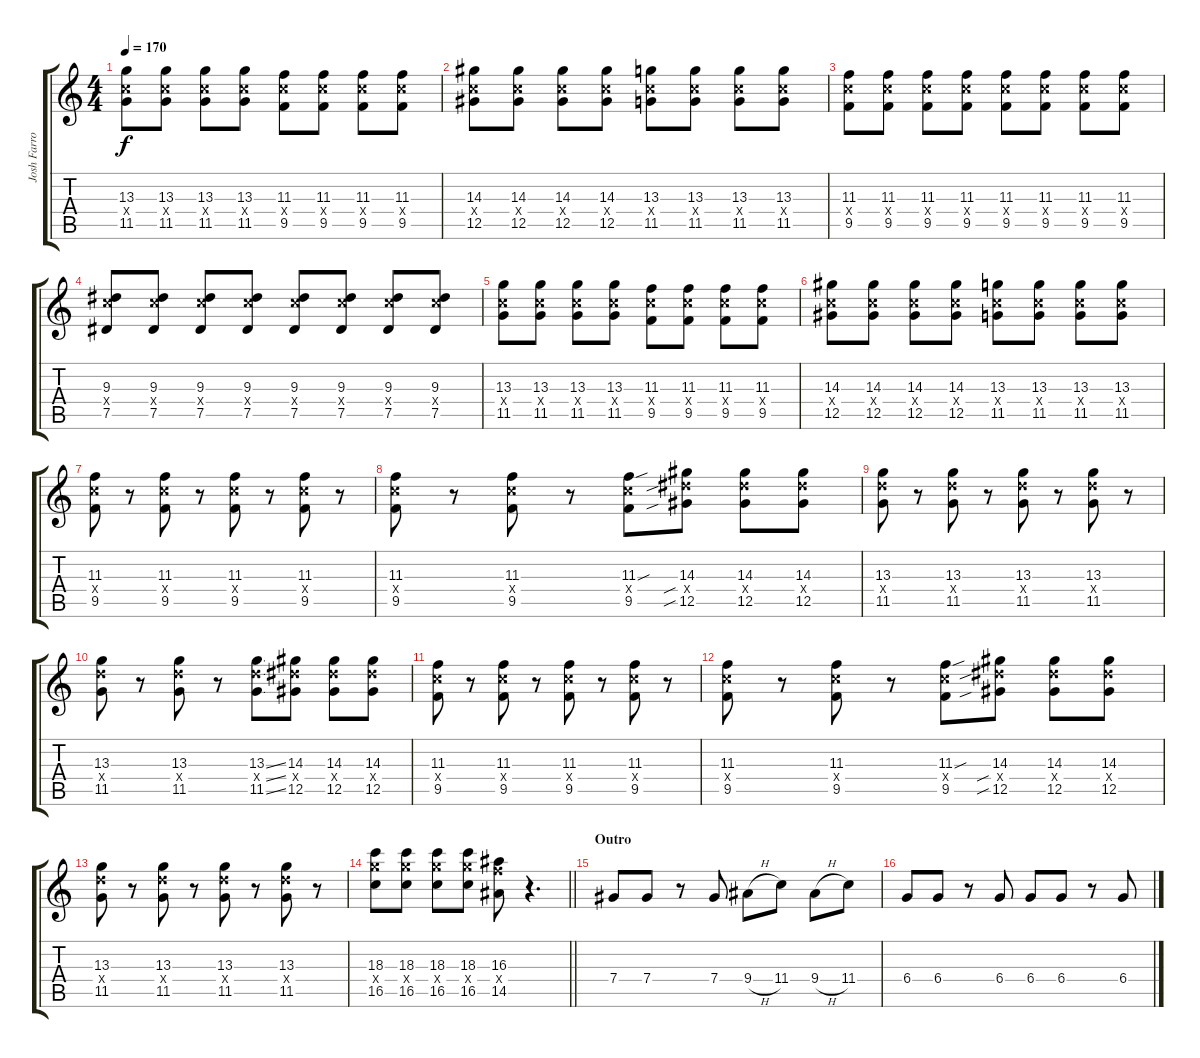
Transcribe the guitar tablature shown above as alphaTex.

\track ("Josh Farro (Lead Guitar)" "Josh Farro") {instrument distortionguitar}
\staff {score tabs}
\tuning (Eb4 Bb3 Gb3 Db3 Ab2 Db2) {hide}
\ts (4 4)
\tempo 170
\clef g2
\ks c
(13.3 11.4{x} 11.5).8{dy f} (13.3 11.4{x} 11.5).8 (13.3 11.4{x} 11.5).8 (13.3 11.4{x} 11.5).8 (11.3 11.4{x} 9.5).8 (11.3 11.4{x} 9.5).8 (11.3 11.4{x} 9.5).8 (11.3 11.4{x} 9.5).8 |
(14.3 11.4{x} 12.5).8 (14.3 11.4{x} 12.5).8 (14.3 11.4{x} 12.5).8 (14.3 11.4{x} 12.5).8 (13.3 11.4{x} 11.5).8 (13.3 11.4{x} 11.5).8 (13.3 11.4{x} 11.5).8 (13.3 11.4{x} 11.5).8 |
(11.3 11.4{x} 9.5).8 (11.3 11.4{x} 9.5).8 (11.3 11.4{x} 9.5).8 (11.3 11.4{x} 9.5).8 (11.3 11.4{x} 9.5).8 (11.3 11.4{x} 9.5).8 (11.3 11.4{x} 9.5).8 (11.3 11.4{x} 9.5).8 |
(9.3 11.4{x} 7.5).8 (9.3 11.4{x} 7.5).8 (9.3 11.4{x} 7.5).8 (9.3 11.4{x} 7.5).8 (9.3 11.4{x} 7.5).8 (9.3 11.4{x} 7.5).8 (9.3 11.4{x} 7.5).8 (9.3 11.4{x} 7.5).8 |
(13.3 11.4{x} 11.5).8 (13.3 11.4{x} 11.5).8 (13.3 11.4{x} 11.5).8 (13.3 11.4{x} 11.5).8 (11.3 11.4{x} 9.5).8 (11.3 11.4{x} 9.5).8 (11.3 11.4{x} 9.5).8 (11.3 11.4{x} 9.5).8 |
(14.3 11.4{x} 12.5).8 (14.3 11.4{x} 12.5).8 (14.3 11.4{x} 12.5).8 (14.3 11.4{x} 12.5).8 (13.3 11.4{x} 11.5).8 (13.3 11.4{x} 11.5).8 (13.3 11.4{x} 11.5).8 (13.3 11.4{x} 11.5).8 |
(11.3 11.4{x} 9.5).8 r.8 (11.3 11.4{x} 9.5).8 r.8 (11.3 11.4{x} 9.5).8 r.8 (11.3 11.4{x} 9.5).8 r.8 |
(11.3 11.4{x} 9.5).8 r.8 (11.3 11.4{x} 9.5).8 r.8 (11.3{sou} 11.4{x} 9.5).8 (14.3 14.4{sib x} 12.5{sib}).8 (14.3 14.4{x} 12.5).8 (14.3 14.4{x} 12.5).8 |
(13.3 13.4{x} 11.5).8 r.8 (13.3 13.4{x} 11.5).8 r.8 (13.3 13.4{x} 11.5).8 r.8 (13.3 13.4{x} 11.5).8 r.8 |
(13.3 13.4{x} 11.5).8 r.8 (13.3 13.4{x} 11.5).8 r.8 (13.3{ss} 13.4{ss x} 11.5{ss}).8 (14.3 14.4{x} 12.5).8 (14.3 14.4{x} 12.5).8 (14.3 14.4{x} 12.5).8 |
(11.3 11.4{x} 9.5).8 r.8 (11.3 11.4{x} 9.5).8 r.8 (11.3 11.4{x} 9.5).8 r.8 (11.3 11.4{x} 9.5).8 r.8 |
(11.3 11.4{x} 9.5).8 r.8 (11.3 11.4{x} 9.5).8 r.8 (11.3{sou} 11.4{x} 9.5).8 (14.3 14.4{sib x} 12.5{sib}).8 (14.3 14.4{x} 12.5).8 (14.3 14.4{x} 12.5).8 |
(13.3 13.4{x} 11.5).8 r.8 (13.3 13.4{x} 11.5).8 r.8 (13.3 13.4{x} 11.5).8 r.8 (13.3 13.4{x} 11.5).8 r.8 |
\barLineRight lightlight
(18.3 18.4{x} 16.5).8 (18.3 18.4{x} 16.5).8 (18.3 18.4{x} 16.5).8 (18.3 18.4{x} 16.5).8 (16.3 16.4{x} 14.5).8 r.4{d} |
\section ("" "Outro")
7.4.8 7.4.8 r.8 7.4.8 9.4{h}.8 11.4.8 9.4{h}.8 11.4.8 |
6.4.8 6.4.8 r.8 6.4.8 6.4.8 6.4.8 r.8 6.4.8
